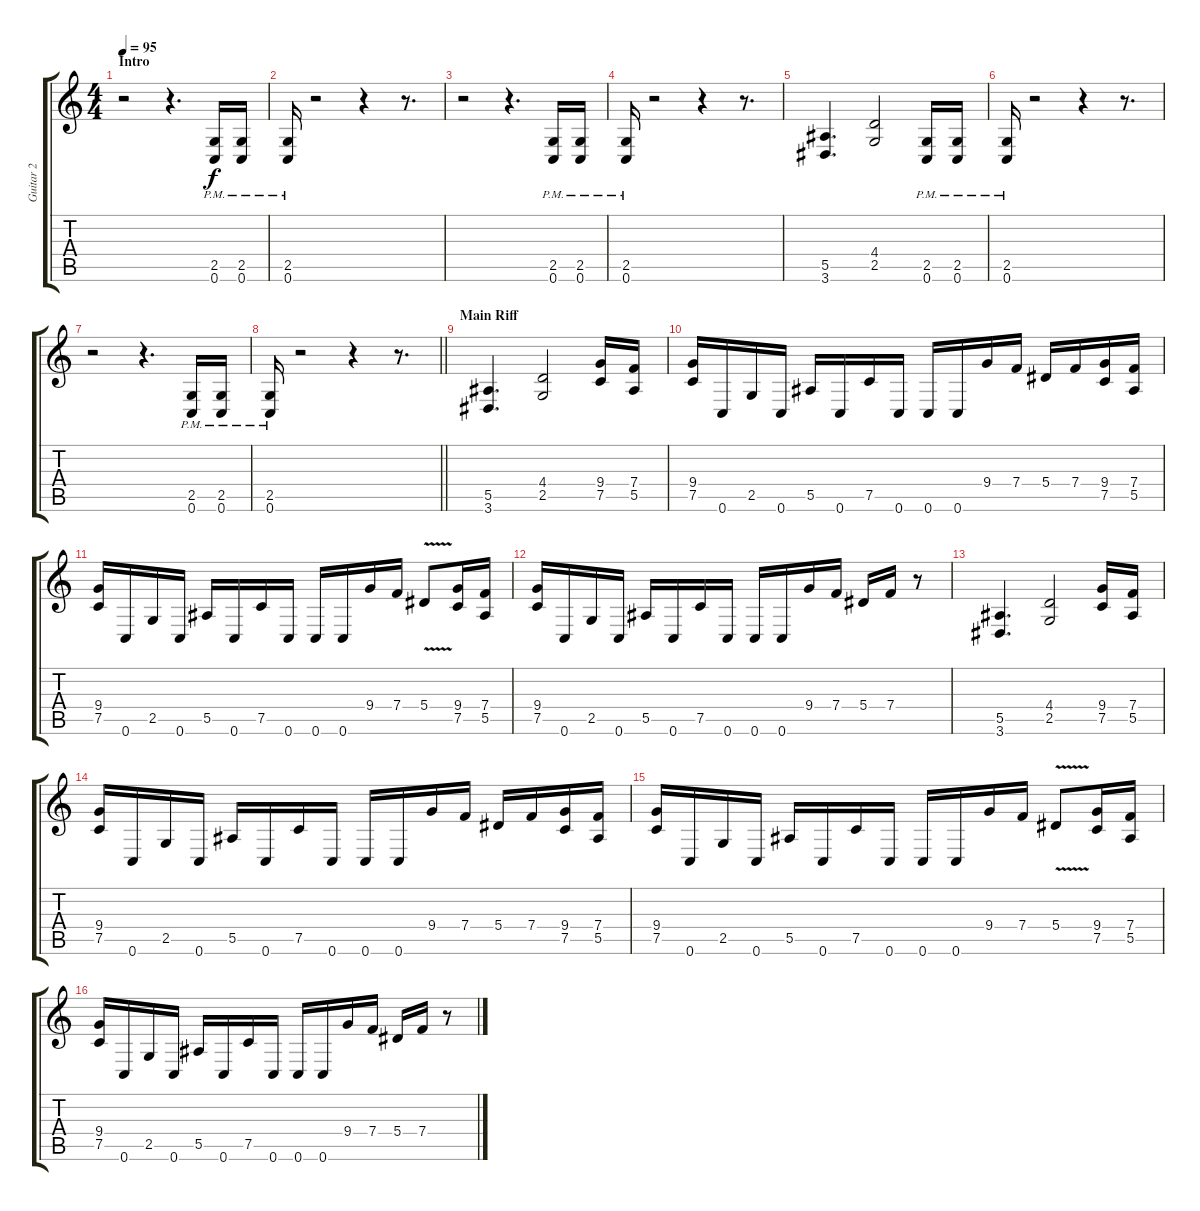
\track ("Guitar 2" "Guitar 2") {instrument overdrivenguitar}
\staff {score tabs}
\tuning (C4 G3 Eb3 Bb2 F2 C2) {hide}
\ts (4 4)
\section ("" "Intro")
\tempo 95
\clef g2
\ks c
r.2{dy f instrument overdrivenguitar} r.4{d} (2.5{pm} 0.6{pm}).16 (2.5{pm} 0.6{pm}).16 |
(2.5{pm} 0.6{pm}).16 r.2 r.4 r.8{d} |
r.2 r.4{d} (2.5{pm} 0.6{pm}).16 (2.5{pm} 0.6{pm}).16 |
(2.5{pm} 0.6{pm}).16 r.2 r.4 r.8{d} |
(5.5 3.6).4{d} (4.4 2.5).2 (2.5{pm} 0.6{pm}).16 (2.5{pm} 0.6{pm}).16 |
(2.5{pm} 0.6{pm}).16 r.2 r.4 r.8{d} |
r.2 r.4{d} (2.5{pm} 0.6{pm}).16 (2.5{pm} 0.6{pm}).16 |
\barLineRight lightlight
(2.5{pm} 0.6{pm}).16 r.2 r.4 r.8{d} |
\section ("" "Main Riff")
(5.5 3.6).4{d} (4.4 2.5).2 (9.4 7.5).16 (7.4 5.5).16 |
(9.4 7.5).16 0.6.16 2.5.16 0.6.16 5.5.16 0.6.16 7.5.16 0.6.16 0.6.16 0.6.16 9.4.16 7.4.16 5.4.16 7.4.16 (9.4 7.5).16 (7.4 5.5).16 |
(9.4 7.5).16 0.6.16 2.5.16 0.6.16 5.5.16 0.6.16 7.5.16 0.6.16 0.6.16 0.6.16 9.4.16 7.4.16 5.4{v}.8 (9.4 7.5).16 (7.4 5.5).16 |
(9.4 7.5).16 0.6.16 2.5.16 0.6.16 5.5.16 0.6.16 7.5.16 0.6.16 0.6.16 0.6.16 9.4.16 7.4.16 5.4.16 7.4.16 r.8 |
(5.5 3.6).4{d} (4.4 2.5).2 (9.4 7.5).16 (7.4 5.5).16 |
(9.4 7.5).16 0.6.16 2.5.16 0.6.16 5.5.16 0.6.16 7.5.16 0.6.16 0.6.16 0.6.16 9.4.16 7.4.16 5.4.16 7.4.16 (9.4 7.5).16 (7.4 5.5).16 |
(9.4 7.5).16 0.6.16 2.5.16 0.6.16 5.5.16 0.6.16 7.5.16 0.6.16 0.6.16 0.6.16 9.4.16 7.4.16 5.4{v}.8 (9.4 7.5).16 (7.4 5.5).16 |
(9.4 7.5).16 0.6.16 2.5.16 0.6.16 5.5.16 0.6.16 7.5.16 0.6.16 0.6.16 0.6.16 9.4.16 7.4.16 5.4.16 7.4.16 r.8
